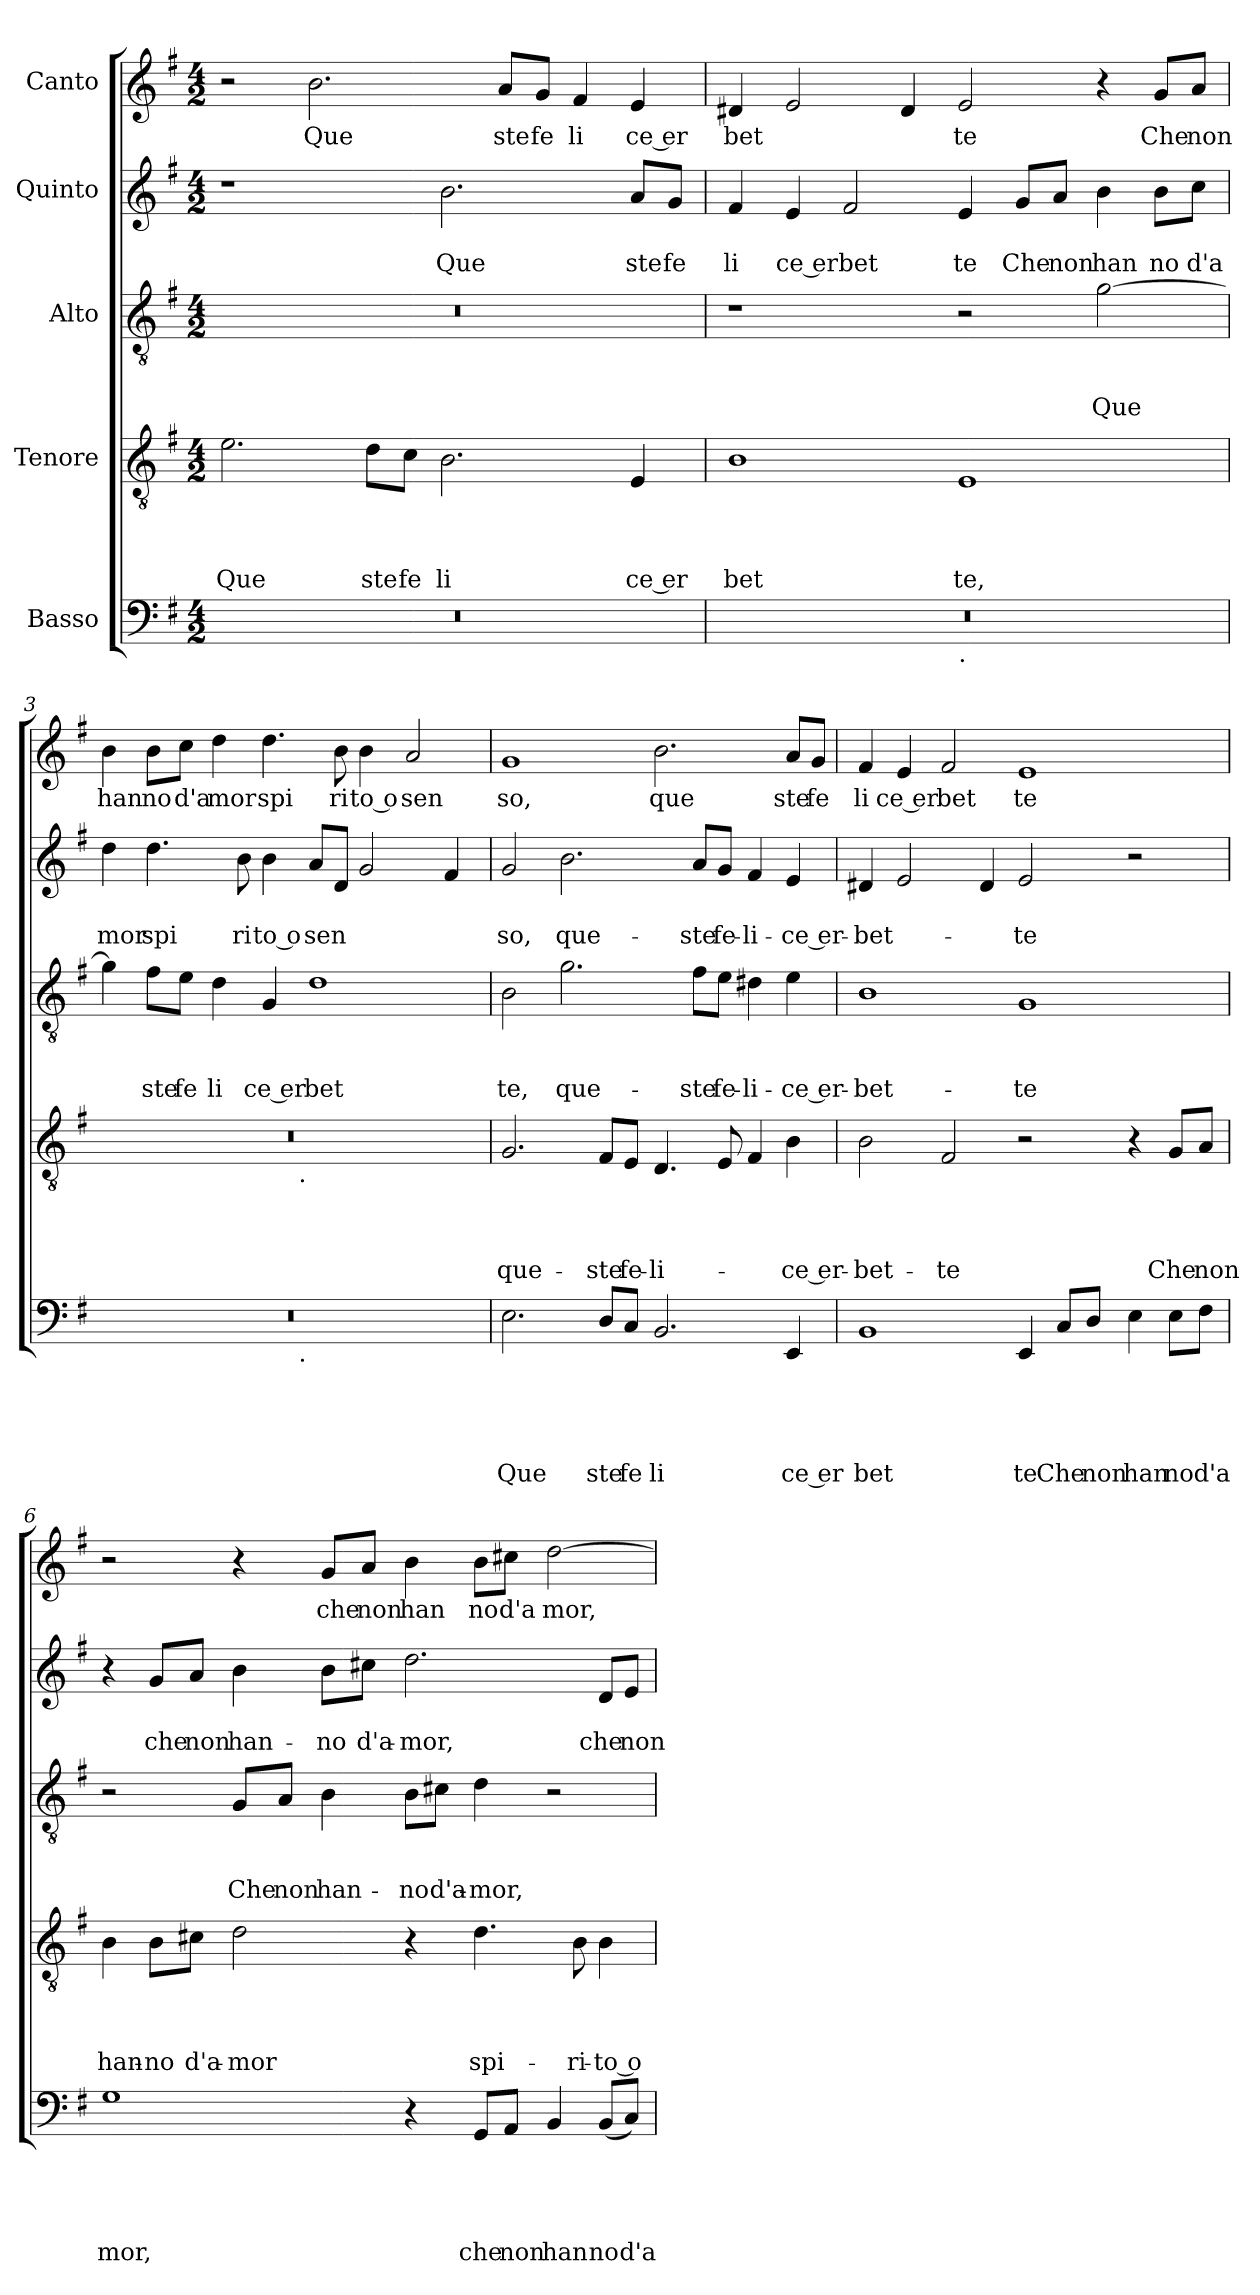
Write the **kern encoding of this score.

**kern	**text	**text	**text	**text	**text	**kern	**text	**text	**text	**text	**kern	**text	**text	**text	**kern	**text	**text	**kern	**text
*part5	*part5	*part5	*part5	*part5	*part5	*part4	*part4	*part4	*part4	*part4	*part3	*part3	*part3	*part3	*part2	*part2	*part2	*part1	*part1
*staff5	*staff5	*staff5	*staff5	*staff5	*staff5	*staff4	*staff4	*staff4	*staff4	*staff4	*staff3	*staff3	*staff3	*staff3	*staff2	*staff2	*staff2	*staff1	*staff1
*I"Basso	*	*	*	*	*	*I"Tenore	*	*	*	*	*I"Alto	*	*	*	*I"Quinto	*	*	*I"Canto	*
*clefF4	*	*	*	*	*	*clefGv2	*	*	*	*	*clefGv2	*	*	*	*clefG2	*	*	*clefG2	*
*k[f#]	*	*	*	*	*	*k[f#]	*	*	*	*	*k[f#]	*	*	*	*k[f#]	*	*	*k[f#]	*
*G:	*	*	*	*	*	*G:	*	*	*	*	*G:	*	*	*	*G:	*	*	*G:	*
*M4/2	*	*	*	*	*	*M4/2	*	*	*	*	*M4/2	*	*	*	*M4/2	*	*	*M4/2	*
=1	=1	=1	=1	=1	=1	=1	=1	=1	=1	=1	=1	=1	=1	=1	=1	=1	=1	=1	=1
!	!	!	!	!	!	!	!	!	!	!LO:LY:b	!	!	!	!	!	!	!	!	!
0r	.	.	.	.	.	2.e\	.	.	.	Que	0r	.	.	.	1r	.	.	2r	.
!	!	!	!	!	!	!	!	!	!	!	!	!	!	!	!	!	!	!	!LO:LY:b
.	.	.	.	.	.	.	.	.	.	.	.	.	.	.	.	.	.	2.b\	Que
!	!	!	!	!	!	!	!	!	!	!LO:LY:b	!	!	!	!	!	!	!	!	!
.	.	.	.	.	.	8d\L	.	.	.	ste	.	.	.	.	.	.	.	.	.
!	!	!	!	!	!	!	!	!	!	!LO:LY:b	!	!	!	!	!	!	!	!	!
.	.	.	.	.	.	8c\J	.	.	.	fe	.	.	.	.	.	.	.	.	.
!	!	!	!	!	!	!	!	!	!	!LO:LY:b	!	!	!	!	!	!	!LO:LY:b	!	!
.	.	.	.	.	.	2.B\	.	.	.	li	.	.	.	.	2.b\	.	Que	.	.
!	!	!	!	!	!	!	!	!	!	!	!	!	!	!	!	!	!	!	!LO:LY:b
.	.	.	.	.	.	.	.	.	.	.	.	.	.	.	.	.	.	8a/L	ste
!	!	!	!	!	!	!	!	!	!	!	!	!	!	!	!	!	!	!	!LO:LY:b
.	.	.	.	.	.	.	.	.	.	.	.	.	.	.	.	.	.	8g/J	fe
!	!	!	!	!	!	!	!	!	!	!	!	!	!	!	!	!	!	!	!LO:LY:b
.	.	.	.	.	.	.	.	.	.	.	.	.	.	.	.	.	.	4f#/	li
!	!	!	!	!	!	!	!	!	!	!LO:LY:b:rj	!	!	!	!	!	!	!LO:LY:b	!	!LO:LY:b:rj
.	.	.	.	.	.	4E/	.	.	.	ce er	.	.	.	.	8a/L	.	ste	4e/	ce er
!	!	!	!	!	!	!	!	!	!	!	!	!	!	!	!	!	!LO:LY:b	!	!
.	.	.	.	.	.	.	.	.	.	.	.	.	.	.	8g/J	.	fe	.	.
=2	=2	=2	=2	=2	=2	=2	=2	=2	=2	=2	=2	=2	=2	=2	=2	=2	=2	=2	=2
!	!	!	!	!	!	!	!	!	!	!LO:LY:b	!	!	!	!	!	!	!LO:LY:b	!	!LO:LY:b
*^	*	*	*	*	*	*	*	*	*	*	*	*	*	*	*	*	*	*	*
0r	1ryy	.	.	.	.	.	1B	.	.	.	bet	1r	.	.	.	4f#/	.	li	4d#X/	bet
!	!	!	!	!	!	!	!	!	!	!	!	!	!	!	!	!	!	!LO:LY:b:rj	!	!
.	.	.	.	.	.	.	.	.	.	.	.	.	.	.	.	4e/	.	ce er	2e/	.
!	!	!	!	!	!	!	!	!	!	!	!	!	!	!	!	!	!	!LO:LY:b	!	!
.	.	.	.	.	.	.	.	.	.	.	.	.	.	.	.	2f#/	.	bet	.	.
.	.	.	.	.	.	.	.	.	.	.	.	.	.	.	.	.	.	.	4d#/	.
!	!LO:TX:b:t=.	!	!	!	!	!	!	!	!	!	!	!	!	!	!	!	!	!	!	!
!	!	!	!	!	!	!	!	!	!	!	!LO:LY:b	!	!	!	!	!	!	!LO:LY:b	!	!LO:LY:b
.	1ryy	.	.	.	.	.	1E	.	.	.	te,	2r	.	.	.	4e/	.	te	2e/	te
!	!	!	!	!	!	!	!	!	!	!	!	!	!	!	!	!	!	!LO:LY:b	!	!
.	.	.	.	.	.	.	.	.	.	.	.	.	.	.	.	8g/L	.	Che	.	.
!	!	!	!	!	!	!	!	!	!	!	!	!	!	!	!	!	!	!LO:LY:b	!	!
.	.	.	.	.	.	.	.	.	.	.	.	.	.	.	.	8a/J	.	non	.	.
!	!	!	!	!	!	!	!	!	!	!	!	!	!	!	!LO:LY:b	!	!	!LO:LY:b	!	!
.	.	.	.	.	.	.	.	.	.	.	.	[>2g\	.	.	Que	4b\	.	han	4r	.
!	!	!	!	!	!	!	!	!	!	!	!	!	!	!	!	!	!	!LO:LY:b	!	!LO:LY:b
.	.	.	.	.	.	.	.	.	.	.	.	.	.	.	.	8b\L	.	no	8g/L	Che
!	!	!	!	!	!	!	!	!	!	!	!	!	!	!	!	!	!	!LO:LY:b	!	!LO:LY:b
.	.	.	.	.	.	.	.	.	.	.	.	.	.	.	.	8cc\J	.	d'a	8a/J	non
=3	=3	=3	=3	=3	=3	=3	=3	=3	=3	=3	=3	=3	=3	=3	=3	=3	=3	=3	=3	=3
!	!	!	!	!	!	!	!	!	!	!	!	!	!	!	!	!	!	!LO:LY:b	!	!LO:LY:b
*	*	*	*	*	*	*	*^	*	*	*	*	*	*	*	*	*	*	*	*	*
0r	2ryy	.	.	.	.	.	0r	2ryy	.	.	.	.	4g\]	.	.	.	4dd\	.	mor	4b\	han
!	!	!	!	!	!	!	!	!	!	!	!	!	!	!	!	!LO:LY:b	!	!	!LO:LY:b	!	!LO:LY:b
.	.	.	.	.	.	.	.	.	.	.	.	.	8f#\L	.	.	ste	4.dd\	.	spi	8b\L	no
!	!	!	!	!	!	!	!	!	!	!	!	!	!	!	!	!LO:LY:b	!	!	!	!	!LO:LY:b
.	.	.	.	.	.	.	.	.	.	.	.	.	8e\J	.	.	fe	.	.	.	8cc\J	d'a
!	!	!	!	!	!	!	!	!	!	!	!	!	!	!	!	!LO:LY:b	!	!	!	!	!LO:LY:b
.	4...ryy	.	.	.	.	.	.	4...ryy	.	.	.	.	4d\	.	.	li	.	.	.	4dd\	mor
!	!	!	!	!	!	!	!	!	!	!	!	!	!	!	!	!	!	!	!LO:LY:b	!	!
.	.	.	.	.	.	.	.	.	.	.	.	.	.	.	.	.	8b\	.	ri	.	.
!	!	!	!	!	!	!	!	!	!	!	!	!	!	!	!	!LO:LY:b:rj	!	!	!LO:LY:b:rj	!	!LO:LY:b
.	.	.	.	.	.	.	.	.	.	.	.	.	4G/	.	.	ce er	4b\	.	to o	4.dd\	spi
!	!	!	!	!	!	!	!	!LO:TX:b:t=.	!	!	!	!	!	!	!	!	!	!	!	!	!
!	!LO:TX:b:t=.	!	!	!	!	!	!	!	!	!	!	!	!	!	!	!	!	!	!	!	!
.	1ryy	.	.	.	.	.	.	1ryy	.	.	.	.	.	.	.	.	.	.	.	.	.
!	!	!	!	!	!	!	!	!	!	!	!	!	!	!	!	!LO:LY:b	!	!	!LO:LY:b	!	!
.	.	.	.	.	.	.	.	.	.	.	.	.	1d	.	.	bet	8a/L	.	sen	.	.
!	!	!	!	!	!	!	!	!	!	!	!	!	!	!	!	!	!	!	!	!	!LO:LY:b
.	.	.	.	.	.	.	.	.	.	.	.	.	.	.	.	.	8d/J	.	.	8b\	ri
!	!	!	!	!	!	!	!	!	!	!	!	!	!	!	!	!	!	!	!	!	!LO:LY:b:rj
.	.	.	.	.	.	.	.	.	.	.	.	.	.	.	.	.	2g/	.	.	4b\	to o
!	!	!	!	!	!	!	!	!	!	!	!	!	!	!	!	!	!	!	!	!	!LO:LY:b
.	.	.	.	.	.	.	.	.	.	.	.	.	.	.	.	.	.	.	.	2a/	sen
.	.	.	.	.	.	.	.	.	.	.	.	.	.	.	.	.	4f#/	.	.	.	.
.	32ryy	.	.	.	.	.	.	32ryy	.	.	.	.	.	.	.	.	.	.	.	.	.
!!LO:LB:g=z
=4	=4	=4	=4	=4	=4	=4	=4	=4	=4	=4	=4	=4	=4	=4	=4	=4	=4	=4	=4	=4	=4
!	!	!	!	!	!	!LO:LY:b	!	!	!	!	!	!LO:LY:b	!	!	!	!LO:LY:b	!	!	!LO:LY:b	!	!LO:LY:b
*v	*v	*	*	*	*	*	*	*	*	*	*	*	*	*	*	*	*	*	*	*	*
*	*	*	*	*	*	*v	*v	*	*	*	*	*	*	*	*	*	*	*	*	*
2.E\	.	.	.	.	Que	2.G/	.	.	.	que-	2B\	.	.	te,	2g/	.	so,	1g	so,
!	!	!	!	!	!	!	!	!	!	!	!	!	!	!LO:LY:b	!	!	!LO:LY:b	!	!
.	.	.	.	.	.	.	.	.	.	.	2.g\	.	.	que-	2.b\	.	que-	.	.
!	!	!	!	!	!LO:LY:b	!	!	!	!	!LO:LY:b	!	!	!	!	!	!	!	!	!
8D/L	.	.	.	.	ste	8F#/L	.	.	.	-ste	.	.	.	.	.	.	.	.	.
!	!	!	!	!	!LO:LY:b	!	!	!	!	!LO:LY:b	!	!	!	!	!	!	!	!	!
8C/J	.	.	.	.	fe	8E/J	.	.	.	fe-	.	.	.	.	.	.	.	.	.
!	!	!	!	!	!LO:LY:b	!	!	!	!	!LO:LY:b	!	!	!	!	!	!	!	!	!LO:LY:b
2.BB/	.	.	.	.	li	4.D/	.	.	.	-li-	.	.	.	.	.	.	.	2.b\	que
!	!	!	!	!	!	!	!	!	!	!	!	!	!	!LO:LY:b	!	!	!LO:LY:b	!	!
.	.	.	.	.	.	.	.	.	.	.	8f#\L	.	.	-ste	8a/L	.	-ste	.	.
!	!	!	!	!	!	!	!	!	!	!	!	!	!	!LO:LY:b	!	!	!LO:LY:b	!	!
.	.	.	.	.	.	8E/	.	.	.	.	8e\J	.	.	fe-	8g/J	.	fe-	.	.
!	!	!	!	!	!	!	!	!	!	!	!	!	!	!LO:LY:b	!	!	!LO:LY:b	!	!
.	.	.	.	.	.	4F#/	.	.	.	.	4d#X\	.	.	-li-	4f#/	.	-li-	.	.
!	!	!	!	!	!LO:LY:b:rj	!	!	!	!	!LO:LY:b:rj	!	!	!	!LO:LY:b:rj	!	!	!LO:LY:b:rj	!	!LO:LY:b
4EE/	.	.	.	.	ce er	4B\	.	.	.	-ce er-	4e\	.	.	-ce er-	4e/	.	-ce er-	8a/L	ste
!	!	!	!	!	!	!	!	!	!	!	!	!	!	!	!	!	!	!	!LO:LY:b
.	.	.	.	.	.	.	.	.	.	.	.	.	.	.	.	.	.	8g</J	fe
=5	=5	=5	=5	=5	=5	=5	=5	=5	=5	=5	=5	=5	=5	=5	=5	=5	=5	=5	=5
!	!	!	!	!	!LO:LY:b	!	!	!	!	!LO:LY:b	!	!	!	!LO:LY:b	!	!	!LO:LY:b	!	!LO:LY:b
1BB	.	.	.	.	bet	2B\	.	.	.	-bet-	1B	.	.	-bet-	4d#X/	.	-bet-	4f#/	li
!	!	!	!	!	!	!	!	!	!	!	!	!	!	!	!	!	!	!	!LO:LY:b:rj
.	.	.	.	.	.	.	.	.	.	.	.	.	.	.	2e/	.	.	4e/	ce er
!	!	!	!	!	!	!	!	!	!	!LO:LY:b	!	!	!	!	!	!	!	!	!LO:LY:b
.	.	.	.	.	.	2F#/	.	.	.	-te	.	.	.	.	.	.	.	2f#/	bet
.	.	.	.	.	.	.	.	.	.	.	.	.	.	.	4d#/	.	.	.	.
!	!	!	!	!	!LO:LY:b	!	!	!	!	!	!	!	!	!LO:LY:b	!	!	!LO:LY:b	!	!LO:LY:b
4EE/	.	.	.	.	te	2r	.	.	.	.	1G	.	.	-te	2e/	.	-te	1e	te
!	!	!	!	!	!LO:LY:b	!	!	!	!	!	!	!	!	!	!	!	!	!	!
8C/L	.	.	.	.	Che	.	.	.	.	.	.	.	.	.	.	.	.	.	.
!	!	!	!	!	!LO:LY:b	!	!	!	!	!	!	!	!	!	!	!	!	!	!
8D/J	.	.	.	.	non	.	.	.	.	.	.	.	.	.	.	.	.	.	.
!	!	!	!	!	!LO:LY:b	!	!	!	!	!	!	!	!	!	!	!	!	!	!
4E\	.	.	.	.	han	4r	.	.	.	.	.	.	.	.	2r	.	.	.	.
!	!	!	!	!	!LO:LY:b	!	!	!	!	!LO:LY:b	!	!	!	!	!	!	!	!	!
8E\L	.	.	.	.	no	8G/L	.	.	.	Che	.	.	.	.	.	.	.	.	.
!	!	!	!	!	!LO:LY:b	!	!	!	!	!LO:LY:b	!	!	!	!	!	!	!	!	!
8F#\J	.	.	.	.	d'a	8A/J	.	.	.	non	.	.	.	.	.	.	.	.	.
=6	=6	=6	=6	=6	=6	=6	=6	=6	=6	=6	=6	=6	=6	=6	=6	=6	=6	=6	=6
!	!	!	!	!	!LO:LY:b	!	!	!	!	!LO:LY:b	!	!	!	!	!	!	!	!	!
1G	.	.	.	.	mor,	4B\	.	.	.	han-	2r	.	.	.	4r	.	.	2r	.
!	!	!	!	!	!	!	!	!	!	!LO:LY:b	!	!	!	!	!	!	!LO:LY:b	!	!
.	.	.	.	.	.	8B\L	.	.	.	-no	.	.	.	.	8g/L	.	che	.	.
!	!	!	!	!	!	!	!	!	!	!LO:LY:b	!	!	!	!	!	!	!LO:LY:b	!	!
.	.	.	.	.	.	8c#X\J	.	.	.	d'a-	.	.	.	.	8a/J	.	non	.	.
!	!	!	!	!	!	!	!	!	!	!LO:LY:b	!	!	!	!LO:LY:b	!	!	!LO:LY:b	!	!
.	.	.	.	.	.	2d\	.	.	.	-mor	8G/L	.	.	Che	4b\	.	han-	4r	.
!	!	!	!	!	!	!	!	!	!	!	!	!	!	!LO:LY:b	!	!	!	!	!
.	.	.	.	.	.	.	.	.	.	.	8A/J	.	.	non	.	.	.	.	.
!	!	!	!	!	!	!	!	!	!	!	!	!	!	!LO:LY:b	!	!	!LO:LY:b	!	!LO:LY:b
.	.	.	.	.	.	.	.	.	.	.	4B\	.	.	han-	8b\L	.	-no	8g/L	che
!	!	!	!	!	!	!	!	!	!	!	!	!	!	!	!	!	!LO:LY:b	!	!LO:LY:b
.	.	.	.	.	.	.	.	.	.	.	.	.	.	.	8cc#X\J	.	d'a-	8a/J	non
!	!	!	!	!	!	!	!	!	!	!	!	!	!	!LO:LY:b	!	!	!LO:LY:b	!	!LO:LY:b
4r	.	.	.	.	.	4r	.	.	.	.	8B\L	.	.	-no	2.dd\	.	-mor,	4b\	han
!	!	!	!	!	!	!	!	!	!	!	!	!	!	!LO:LY:b	!	!	!	!	!
.	.	.	.	.	.	.	.	.	.	.	8c#X\J	.	.	d'a-	.	.	.	.	.
!	!	!	!	!	!LO:LY:b	!	!	!	!	!LO:LY:b	!	!	!	!LO:LY:b	!	!	!	!	!LO:LY:b
8GG/L	.	.	.	.	che	4.d\	.	.	.	spi-	4d\	.	.	-mor,	.	.	.	8b\L	no
!	!	!	!	!	!LO:LY:b	!	!	!	!	!	!	!	!	!	!	!	!	!	!LO:LY:b
8AA/J	.	.	.	.	non	.	.	.	.	.	.	.	.	.	.	.	.	8cc#X\J	d'a
!	!	!	!	!	!LO:LY:b	!	!	!	!	!	!	!	!	!	!	!	!	!	!LO:LY:b
4BB/	.	.	.	.	han	.	.	.	.	.	2r	.	.	.	.	.	.	[<2dd\	mor,
!	!	!	!	!	!	!	!	!	!	!LO:LY:b	!	!	!	!	!	!	!	!	!
.	.	.	.	.	.	8B\	.	.	.	-ri-	.	.	.	.	.	.	.	.	.
!	!	!	!	!	!LO:LY:b	!	!	!	!	!LO:LY:b:rj	!	!	!	!	!	!	!LO:LY:b	!	!
(>8BB/L	.	.	.	.	no	4B\	.	.	.	-to o	.	.	.	.	8d/L	.	che	.	.
!	!	!	!	!	!LO:LY:b	!	!	!	!	!	!	!	!	!	!	!	!LO:LY:b	!	!
8C/J)	.	.	.	.	d'a	.	.	.	.	.	.	.	.	.	8e/J	.	non	.	.
=	=	=	=	=	=	=	=	=	=	=	=	=	=	=	=	=	=	=	=
*-	*-	*-	*-	*-	*-	*-	*-	*-	*-	*-	*-	*-	*-	*-	*-	*-	*-	*-	*-
